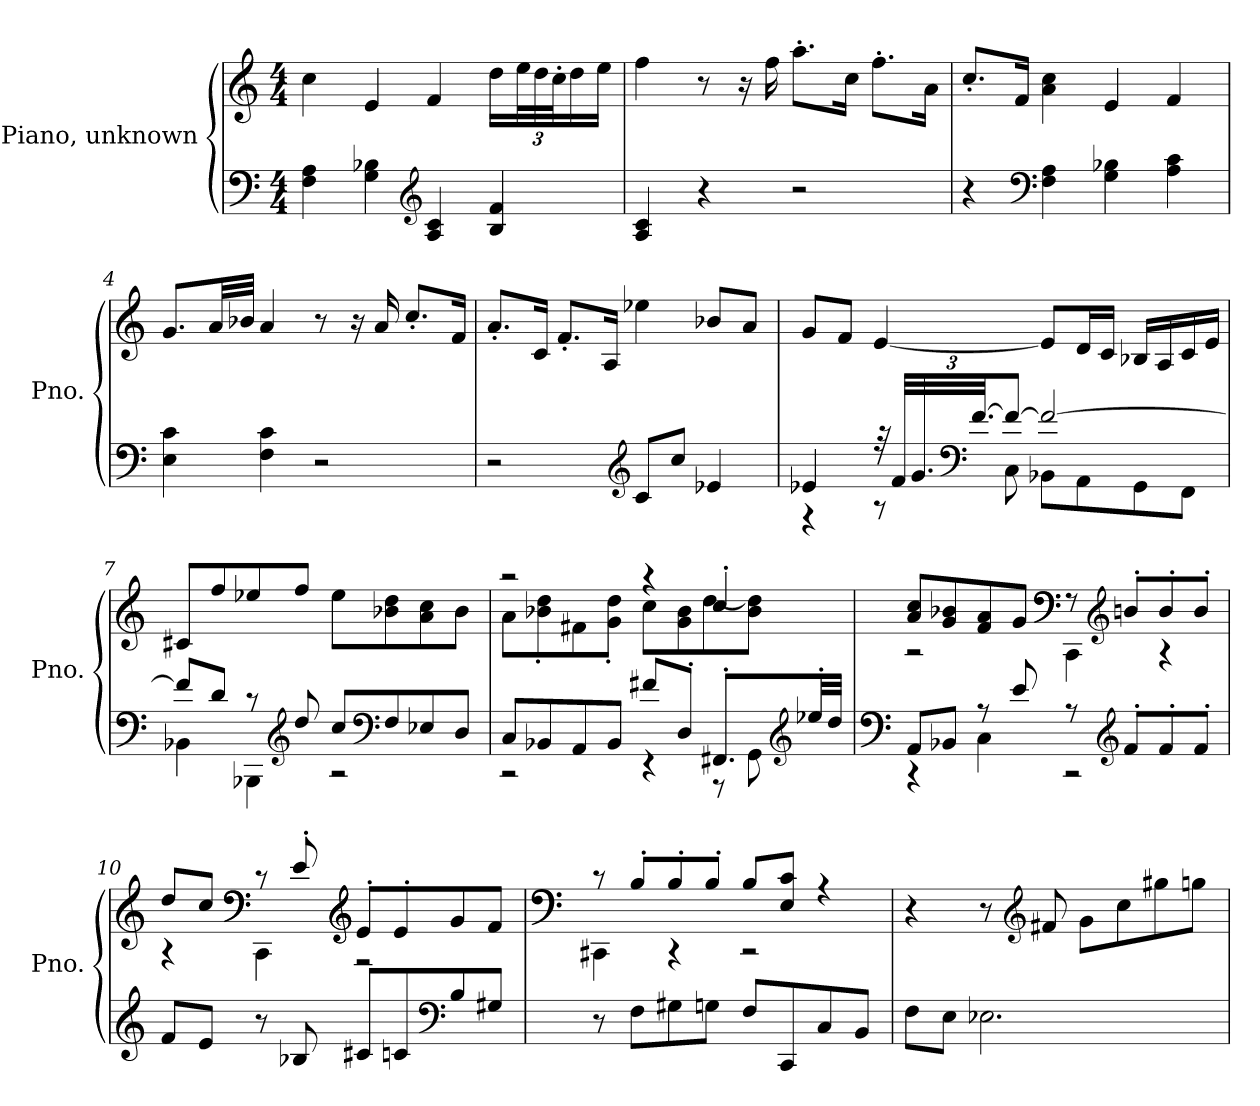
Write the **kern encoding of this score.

**kern	**kern
*part1	*part1
*staff2	*staff1
*I"Piano, unknown	*
*I'Pno.	*
*clefF4	*clefG2
*k[]	*k[]
*M4/4	*M4/4
*MM120	*MM120
=1	=1
4F\ 4A\	4cc\
4G\ 4B-X\	4e/
*clefG2	*
4A/ 4c/	4f/
4B-/ 4f/	16dd\LL
*	*Xbrackettup
.	48ee\L
.	48dd\
.	48cc'\J
.	16dd\
.	16ee\JJ
=2	=2
4A/ 4c/	4ff\
4r	8r
.	16r
.	16ff\
2r	8.aa'\L
.	16cc\Jk
.	8.ff'\L
.	16a\Jk
=3	=3
4r	8.cc'/L
.	16f/Jk
*clefF4	*
4F\ 4A\	4a\ 4cc\
4G\ 4B-X\	4e/
4A\ 4c\	4f/
=4	=4
4E\ 4c\	8.g/L
.	32a/LL
.	32b-X/JJJ
4F\ 4c\	4a/
2r	8r
.	16r
.	16a/
.	8.cc'/L
.	16f/Jk
!!LO:LB:g=z
=5	=5
2r	8.a'/L
.	16c/Jk
.	8.f'/L
.	16A/Jk
*clefG2	*
8c/L	4ee-X\
8cc/J	.
4e-X/	8b-X/L
.	8a/J
=6	=6
*^	*
4e-X/	4r	8g/L
.	.	8f/J
32r	8r	[4e/
32f/LLL	.	.
*Xbrackettup	*	*
48.g/	.	.
*clefF4	*	*
[48.f/JJ	.	.
8f/J_	8C\	.
2f/_	8BB-X\L	8e/L]
.	8AA\	16d/L
.	.	16c/JJ
.	8GG\	16B-X/LL
.	.	16A/
.	8FF\J	16c/
.	.	16e/JJ
=7	=7	=7
8f/L]	4BB-X\	8c#X/L
8d/J	.	8ff/
8r	4BBB-X\	8ee-X/
*clefG2	*	*
8dd/	.	8ff/J
8cc/L	2r	8ee-\L
*clefF4	*	*
8F/	.	8b-X\ 8dd\
8E-X/	.	8a\ 8cc\
8D/J	.	8b-\J
!!LO:LB:g=z
=8	=8	=8
*	*	*^
8C/L	2r	2r	8a\L
8BB-X/	.	.	8b-X\' 8dd\'
8AA/	.	.	8f#X\
8BB-/J	.	.	8g\' 8dd\'J
8f#X/L	4r	4r	8cc\L
8D'/J	.	.	8g\ 8b-\
8.FF#X'/L	8r	4cc'/	[8dd\
.	8GG\	.	8b-\ 8dd\]J
*clefG2	*	*	*
32ee-X'/LL	.	.	.
32dd/JJJ	.	.	.
=9	=9	=9	=9
*clefF4	*	*	*
8AA/L	4r	8a/ 8cc/L	2r
8BB-X/J	.	8g/ 8b-X/	.
8r	4C\	8f/ 8a/	.
8e/	.	8g/J	.
*	*	*clefF4	*
8r	2r	8r	4CC\
*clefG2	*	*clefG2	*
8f'/L	.	8bn'/L	.
8f'/	.	8b'/	4r
8f'/J	.	8b'/J	.
*v	*v	*	*
!!LO:LB:g=z	!!
=10	=10	=10
8f/L	8dd/L	4r
8e/J	8cc/J	.
*	*clefF4	*
8r	8r	4CC\
8B-X/	8e'/	.
*	*clefG2	*
8c#X/L	8e'/L	2r
8cn/	8e'/	.
*clefF4	*	*
8B-/	8g/	.
8G#X/J	8f/J	.
=11	=11	=11
*	*clefF4	*
8r	8r	4CC#X\
8F\L	8B'/L	.
8G#X\	8B'/	4r
8Gn\J	8B'/J	.
8F/L	8B/L	2r
8CC/	8E/ 8c/J	.
8C/	4r	.
8BB/J	.	.
*	*v	*v
=12	=12
8F\L	4r
8E\J	.
2.E-X\	8r
*	*clefG2
.	8f#X/
.	8g\L
.	8cc\
.	8gg#X\
.	8ggn\J
=	=
*-	*-
